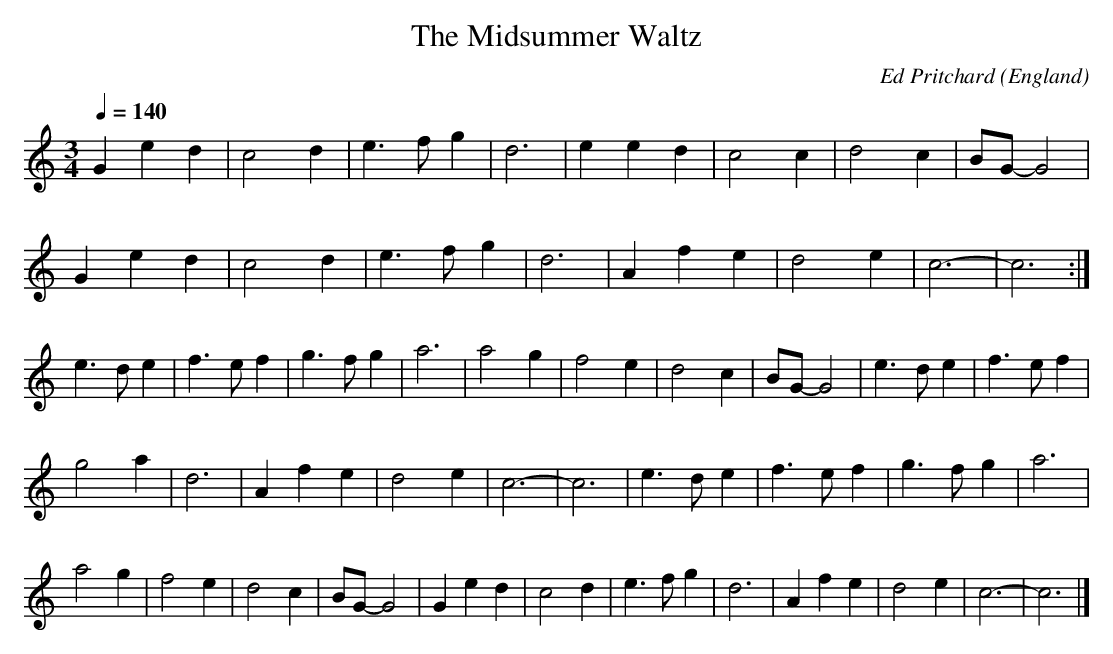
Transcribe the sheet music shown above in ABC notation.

X:1
T:Midsummer Waltz, The
C:Ed Pritchard
O:England
M:3/4
K:Cmaj clef=treble
L:1/4
Q:1/4=140
G e d | c2 d | e>f g | d3 | e e d | c2 c | d2 c | B/2G/2-G2 |
G e d | c2 d | e>f g | d3 | A f e | d2 e | c3-| c3 :|
e>d e | f>e f | g>f g | a3 | a2 g |\
f2 e | d2 c | B/2G/2-G2 | e>d e | f>e f |
g2 a | d3 | A f e | d2 e | c3- |\
c3 | e>d e | f>e f | g>f g | a3 |
a2 g | f2 e | d2 c | B/2G/2-G2 | G e d |\
c2 d | e>f g | d3 | A f e | d2 e | c3- | c3 |]
